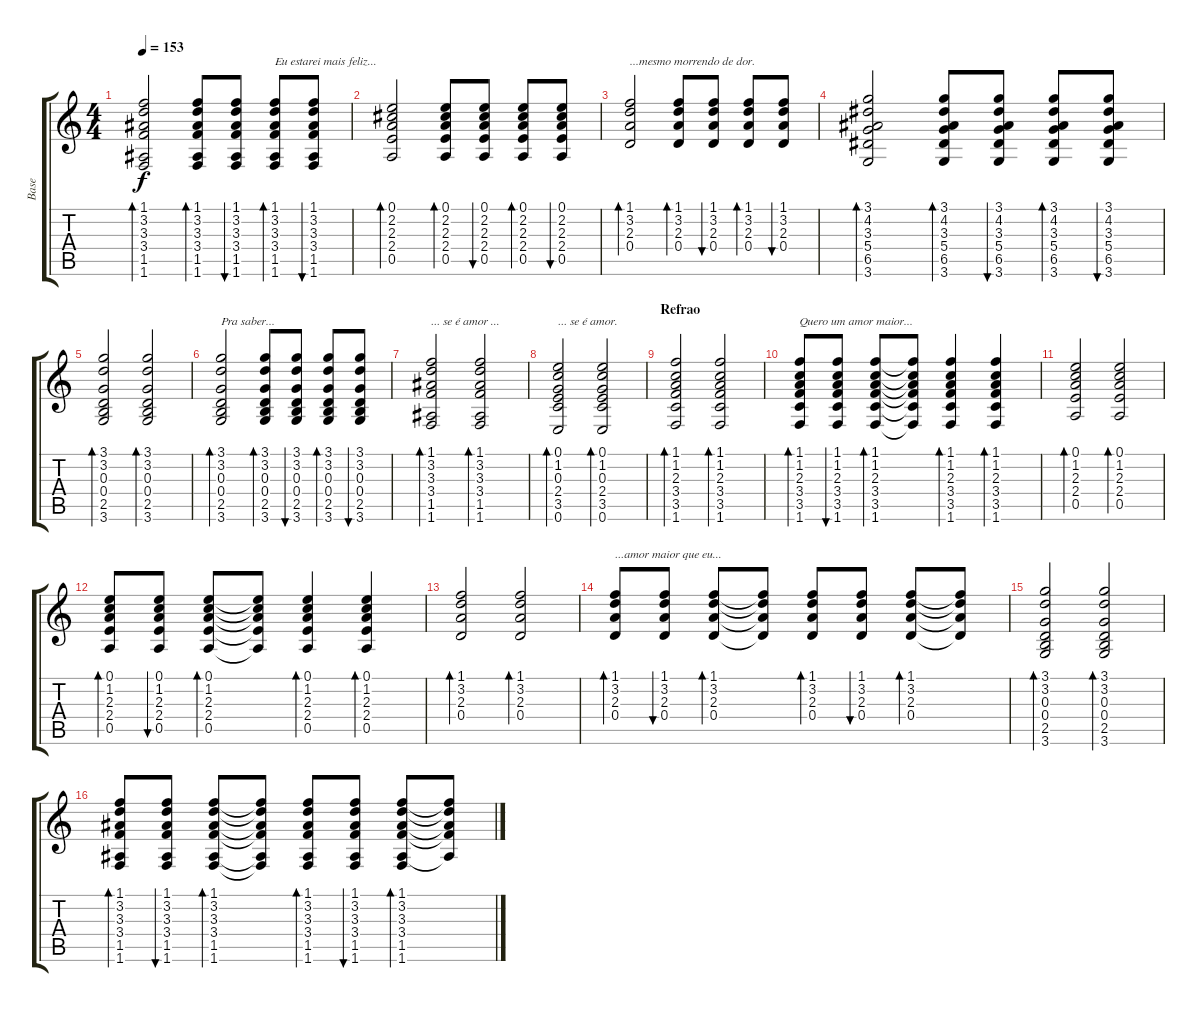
\track ("Base" "Base") {instrument acousticguitarsteel}
\staff {score tabs}
\tuning (E4 B3 G3 D3 A2 E2) {hide}
\ts (4 4)
\tempo 153
\clef g2
\ks c
(1.1 3.2 3.3 3.4 1.5 1.6).2{bd 60 dy f} (1.1 3.2 3.3 3.4 1.5 1.6).8{bd 60} (1.1 3.2 3.3 3.4 1.5 1.6).8{bu 60} (1.1 3.2 3.3 3.4 1.5 1.6).8{bd 60 txt "Eu estarei mais feliz..."} (1.1 3.2 3.3 3.4 1.5 1.6).8{bu 60} |
(0.1 2.2 2.3 2.4 0.5).2{bd 60} (0.1 2.2 2.3 2.4 0.5).8{bd 60} (0.1 2.2 2.3 2.4 0.5).8{bu 60} (0.1 2.2 2.3 2.4 0.5).8{bd 60} (0.1 2.2 2.3 2.4 0.5).8{bu 60} |
(1.1 3.2 2.3 0.4).2{bd 60 txt "...mesmo morrendo de dor."} (1.1 3.2 2.3 0.4).8{bd 60} (1.1 3.2 2.3 0.4).8{bu 60} (1.1 3.2 2.3 0.4).8{bd 60} (1.1 3.2 2.3 0.4).8{bu 60} |
(3.1 4.2 3.3 5.4 6.5 3.6).2{bd 60} (3.1 4.2 3.3 5.4 6.5 3.6).8{bd 60} (3.1 4.2 3.3 5.4 6.5 3.6).8{bu 60} (3.1 4.2 3.3 5.4 6.5 3.6).8{bd 60} (3.1 4.2 3.3 5.4 6.5 3.6).8{bu 60} |
(3.1 3.2 0.3 0.4 2.5 3.6).2{bd 60} (3.1 3.2 0.3 0.4 2.5 3.6).2{bd 60} |
(3.1 3.2 0.3 0.4 2.5 3.6).2{bd 60 txt "Pra saber..."} (3.1 3.2 0.3 0.4 2.5 3.6).8{bd 60} (3.1 3.2 0.3 0.4 2.5 3.6).8{bu 60} (3.1 3.2 0.3 0.4 2.5 3.6).8{bd 60} (3.1 3.2 0.3 0.4 2.5 3.6).8{bu 60} |
(1.1 3.2 3.3 3.4 1.5 1.6).2{bd 60 txt "... se é amor ..."} (1.1 3.2 3.3 3.4 1.5 1.6).2{bd 60} |
(0.1 1.2 0.3 2.4 3.5 0.6).2{bd 60 txt "... se é amor."} (0.1 1.2 0.3 2.4 3.5 0.6).2{bd 60} |
\section ("" "Refrao")
(1.1 1.2 2.3 3.4 3.5 1.6).2{bd 60} (1.1 1.2 2.3 3.4 3.5 1.6).2{bd 60} |
(1.1 1.2 2.3 3.4 3.5 1.6).8{bd 60 txt "Quero um amor maior..."} (1.1 1.2 2.3 3.4 3.5 1.6).8{bu 60} (1.1 1.2 2.3 3.4 3.5 1.6).8{bd 60} (1.1{t} 1.2{t} 2.3{t} 3.4{t} 3.5{t} 1.6{t}).8 (1.1 1.2 2.3 3.4 3.5 1.6).4{bd 60} (1.1 1.2 2.3 3.4 3.5 1.6).4{bd 60} |
(0.1 1.2 2.3 2.4 0.5).2{bd 60} (0.1 1.2 2.3 2.4 0.5).2{bd 60} |
(0.1 1.2 2.3 2.4 0.5).8{bd 60} (0.1 1.2 2.3 2.4 0.5).8{bu 60} (0.1 1.2 2.3 2.4 0.5).8{bd 60} (0.1{t} 1.2{t} 2.3{t} 2.4{t} 0.5{t}).8 (0.1 1.2 2.3 2.4 0.5).4{bd 60} (0.1 1.2 2.3 2.4 0.5).4{bd 60} |
(1.1 3.2 2.3 0.4).2{bd 60} (1.1 3.2 2.3 0.4).2{bd 60} |
(1.1 3.2 2.3 0.4).8{bd 60 txt "...amor maior que eu..."} (1.1 3.2 2.3 0.4).8{bu 60} (1.1 3.2 2.3 0.4).8{bd 60} (1.1{t} 3.2{t} 2.3{t} 0.4{t}).8 (1.1 3.2 2.3 0.4).8{bd 60} (1.1 3.2 2.3 0.4).8{bu 60} (1.1 3.2 2.3 0.4).8{bd 60} (1.1{t} 3.2{t} 2.3{t} 0.4{t}).8 |
(3.1 3.2 0.3 0.4 2.5 3.6).2{bd 60} (3.1 3.2 0.3 0.4 2.5 3.6).2{bd 60} |
(1.1 3.2 3.3 3.4 1.5 1.6).8{bd 60} (1.1 3.2 3.3 3.4 1.5 1.6).8{bu 60} (1.1 3.2 3.3 3.4 1.5 1.6).8{bd 60} (1.1{t} 3.2{t} 3.3{t} 3.4{t} 1.5{t} 1.6{t}).8 (1.1 3.2 3.3 3.4 1.5 1.6).8{bd 60} (1.1 3.2 3.3 3.4 1.5 1.6).8{bu 60} (1.1 3.2 3.3 3.4 1.5 1.6).8{bd 60} (1.1{t} 3.2{t} 3.3{t} 3.4{t} 1.5{t}).8
